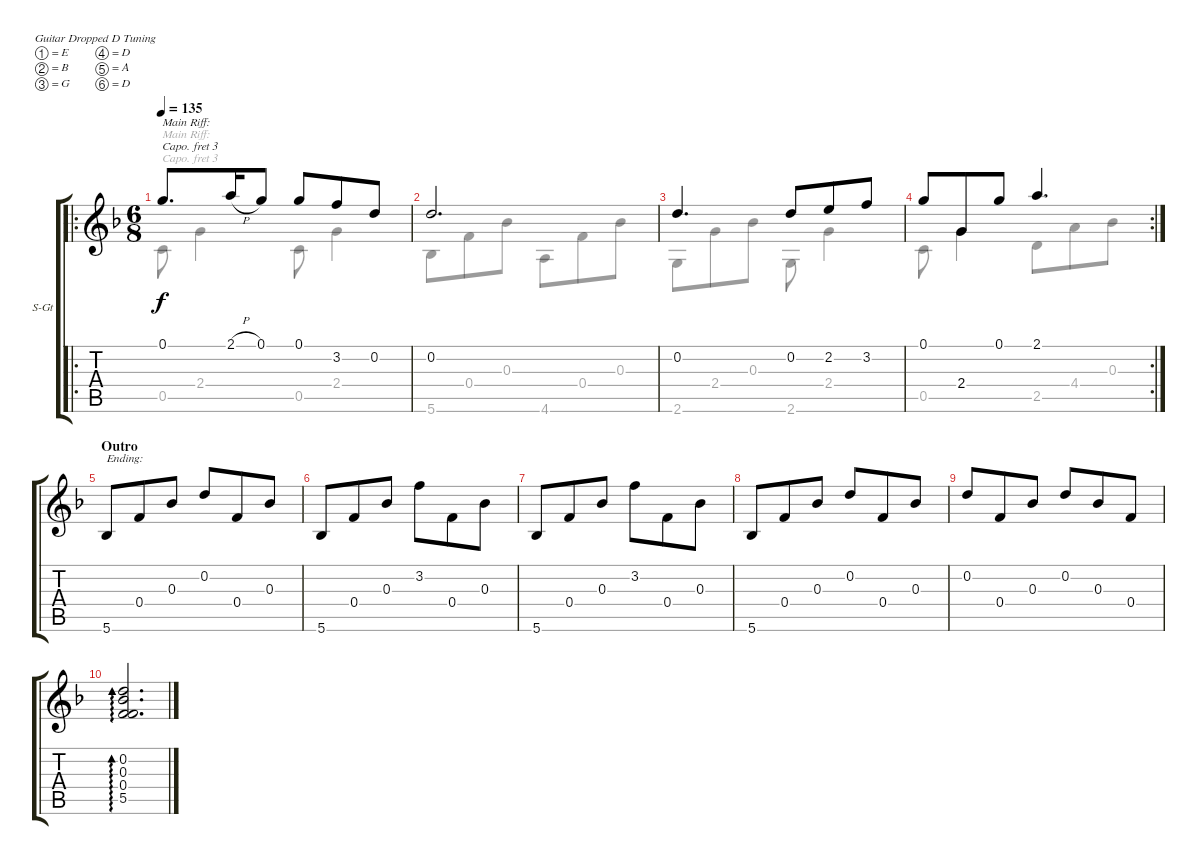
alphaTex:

\defaultSystemsLayout 4
\bracketExtendMode groupsimilarinstruments
\firstSystemTrackNameOrientation horizontal
\otherSystemsTrackNameOrientation horizontal
\track ("Steel Guitar" "S-Gt") {instrument acousticguitarsteel}
\staff {score tabs}
\capo 3
\tuning (E4 B3 G3 D3 A2 D2)
\voice
\ro
\ts (6 8)
\tempo 135
\clef g2
\ks f
0.1.8{d txt "Main Riff:" dy f} 2.1{h}.16 0.1.8 0.1.8 3.2.8 0.2.8 |
0.2.2{d} |
0.2.4{d} 0.2.8 2.2.8 3.2.8 |
\rc 2
0.1.8 2.4.8 0.1.8 2.1.4{d} |
\section ("" "Outro")
5.6.8{txt "Ending:"} 0.4.8 0.3.8 0.2.8 0.4.8 0.3.8 |
5.6.8 0.4.8 0.3.8 3.2.8 0.4.8 0.3.8 |
5.6.8 0.4.8 0.3.8 3.2.8 0.4.8 0.3.8 |
5.6.8 0.4.8 0.3.8 0.2.8 0.4.8 0.3.8 |
0.2.8 0.4.8 0.3.8 0.2.8 0.3.8 0.4.8 |
(0.4 0.3 0.2 5.5).2{d ad 0}
\voice
\clef g2
\ottava regular
\simile none
\ks f
0.5.8{txt "Main Riff:" dy f} 2.4.4 0.5.8 2.4.4 |
5.6.8 0.4.8 0.3.8 4.6.8 0.4.8 0.3.8 |
2.6.8 2.4.8 0.3.8 2.6.8 2.4.4 |
0.5.8 2.4.4 2.5.8 4.4.8 0.3.8 |
|
|
|
|
|
